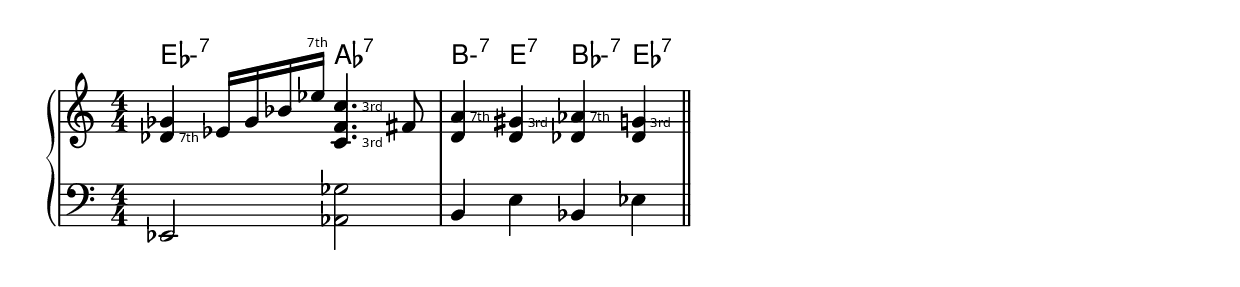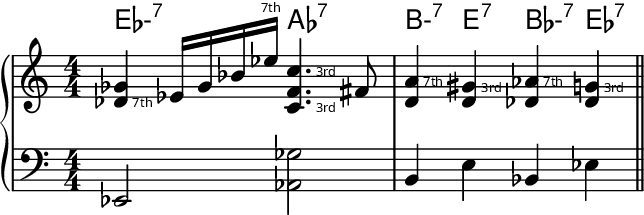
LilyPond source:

\version "2.24.4"
\language "english"
#(ly:set-option 'crop #t)
\include "include/alt.ly"
\include "include/thirds.ly"
\score {
  \midi {
    \tempo 4=120
  }
  \layout {
    \context {
      \Score
      \omit BarNumber
    }
    indent = 0\mm
  }
  \new GrandStaff <<
    \chords {
      \set noChordSymbol = ""
      \set minorChordModifier = \markup { "-" }
      \set midiMaximumVolume = #0 % prevent named chords sounding
      ef2:min7 af:7| b4:min7 e:7 bf:min7 ef:7 |
    }
    \new Staff {
      \key c \major
      \numericTimeSignature
      \time 4/4
      \clef treble {
        \relative {
          \skip \f % spacer to set voice volume
          \override Fingering.staff-padding = #'()
          \set fingeringOrientations = #'(right)
          <df'\seventh gf>4
          ef16 gf bf  ef\seventh
          <
            c,\third f c'\third
          >4. fs8 |
          <d a'\seventh>4
          <d gs\third>
          <df af'\seventh>
          <df g\third>
          \bar "||"
        }
      }
    }
    \new Staff {
      \clef bass {
        \relative {
          \skip \f % spacer to set voice volume
          ef,2 <af gf'> |
          b4 e bf ef
          \bar "||"
        }
      }
    }
  >>
}
